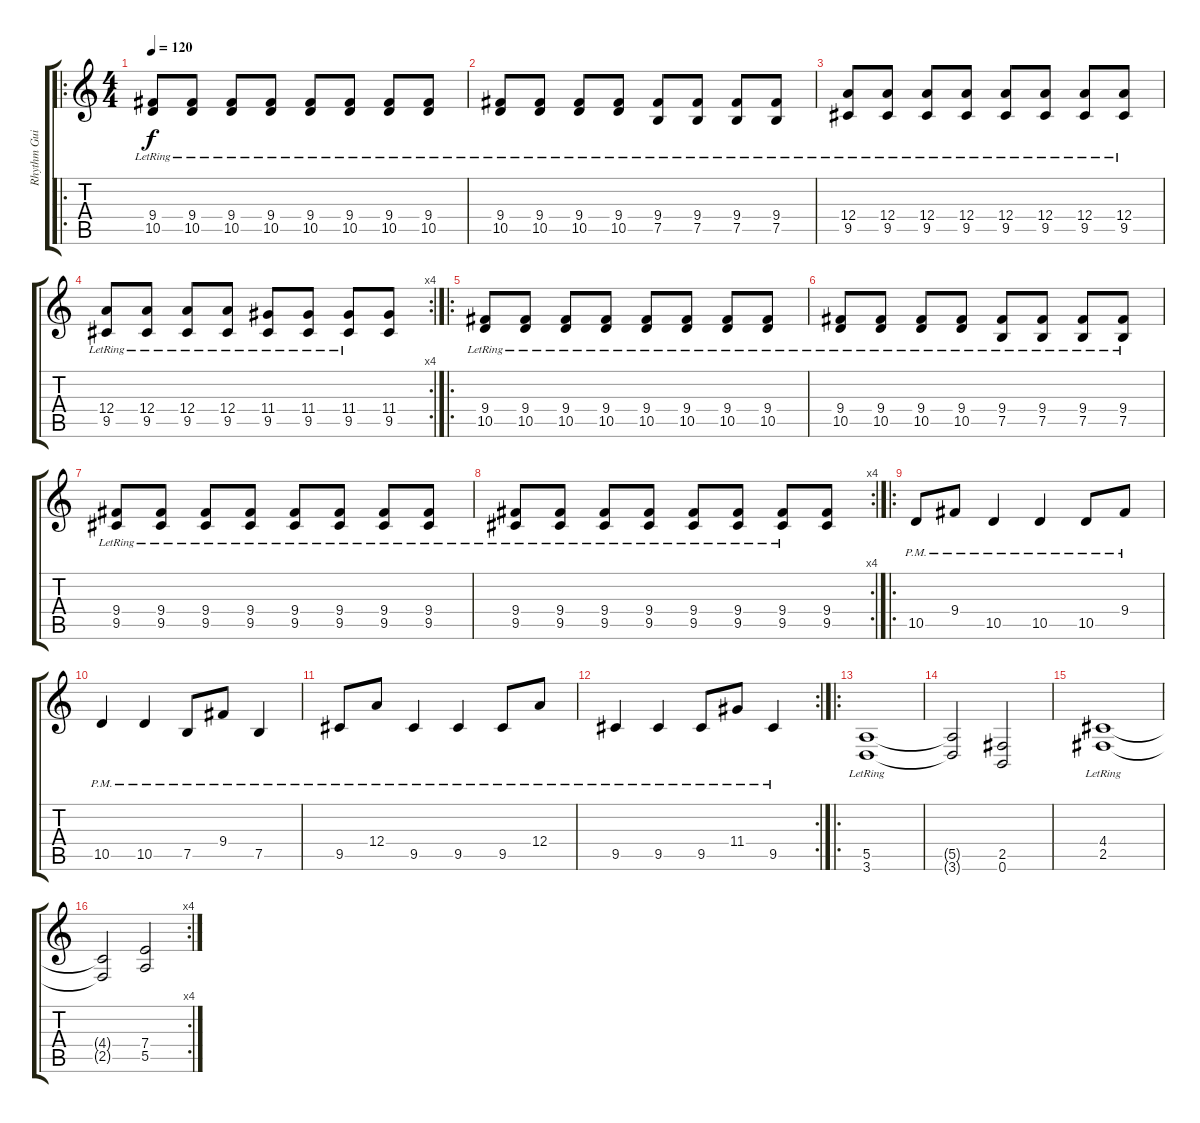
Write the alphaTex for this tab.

\track ("Rhythm Guitar" "Rhythm Gui") {instrument distortionguitar}
\staff {score tabs}
\tuning (B3 Gb3 D3 A2 E2 B1) {hide}
\ro
\ts (4 4)
\tempo 120
\clef g2
\ks c
(9.4{lr} 10.5{lr}).8{dy f instrument distortionguitar} (9.4{lr} 10.5{lr}).8 (9.4{lr} 10.5{lr}).8 (9.4{lr} 10.5{lr}).8 (9.4{lr} 10.5{lr}).8 (9.4{lr} 10.5{lr}).8 (9.4{lr} 10.5{lr}).8 (9.4{lr} 10.5{lr}).8 |
(9.4{lr} 10.5{lr}).8 (9.4{lr} 10.5{lr}).8 (9.4{lr} 10.5{lr}).8 (9.4{lr} 10.5{lr}).8 (9.4{lr} 7.5{lr}).8 (9.4{lr} 7.5{lr}).8 (9.4{lr} 7.5{lr}).8 (9.4{lr} 7.5{lr}).8 |
(12.4{lr} 9.5{lr}).8 (12.4{lr} 9.5{lr}).8 (12.4{lr} 9.5{lr}).8 (12.4{lr} 9.5{lr}).8 (12.4{lr} 9.5{lr}).8 (12.4{lr} 9.5{lr}).8 (12.4{lr} 9.5{lr}).8 (12.4{lr} 9.5{lr}).8 |
\rc 4
(12.4{lr} 9.5{lr}).8 (12.4{lr} 9.5{lr}).8 (12.4{lr} 9.5{lr}).8 (12.4{lr} 9.5{lr}).8 (11.4{lr} 9.5{lr}).8 (11.4{lr} 9.5{lr}).8 (11.4{lr} 9.5{lr}).8 (11.4 9.5).8 |
\ro
(9.4{lr} 10.5{lr}).8 (9.4{lr} 10.5{lr}).8 (9.4{lr} 10.5{lr}).8 (9.4{lr} 10.5{lr}).8 (9.4{lr} 10.5{lr}).8 (9.4{lr} 10.5{lr}).8 (9.4{lr} 10.5{lr}).8 (9.4{lr} 10.5{lr}).8 |
(9.4{lr} 10.5{lr}).8 (9.4{lr} 10.5{lr}).8 (9.4{lr} 10.5{lr}).8 (9.4{lr} 10.5{lr}).8 (9.4{lr} 7.5{lr}).8 (9.4{lr} 7.5{lr}).8 (9.4{lr} 7.5{lr}).8 (9.4{lr} 7.5{lr}).8 |
(9.4{lr} 9.5{lr}).8 (9.4{lr} 9.5{lr}).8 (9.4{lr} 9.5{lr}).8 (9.4{lr} 9.5{lr}).8 (9.4{lr} 9.5{lr}).8 (9.4{lr} 9.5{lr}).8 (9.4{lr} 9.5{lr}).8 (9.4{lr} 9.5{lr}).8 |
\rc 4
(9.4{lr} 9.5{lr}).8 (9.4{lr} 9.5{lr}).8 (9.4{lr} 9.5{lr}).8 (9.4{lr} 9.5{lr}).8 (9.4{lr} 9.5{lr}).8 (9.4{lr} 9.5{lr}).8 (9.4{lr} 9.5{lr}).8 (9.4 9.5).8 |
\ro
10.5{pm}.8 9.4{pm}.8 10.5{pm}.4 10.5{pm}.4 10.5{pm}.8 9.4{pm}.8 |
10.5{pm}.4 10.5{pm}.4 7.5{pm}.8 9.4{pm}.8 7.5{pm}.4 |
9.5{pm}.8 12.4{pm}.8 9.5{pm}.4 9.5{pm}.4 9.5{pm}.8 12.4{pm}.8 |
\rc 2
9.5{pm}.4 9.5{pm}.4 9.5{pm}.8 11.4{pm}.8 9.5{pm}.4 |
\ro
(5.5{lr} 3.6{lr}).1 |
(5.5{t} 3.6{t}).2 (2.5 0.6).2 |
(4.4{lr} 2.5{lr}).1 |
\rc 4
(4.4{t} 2.5{t}).2 (7.4 5.5).2
